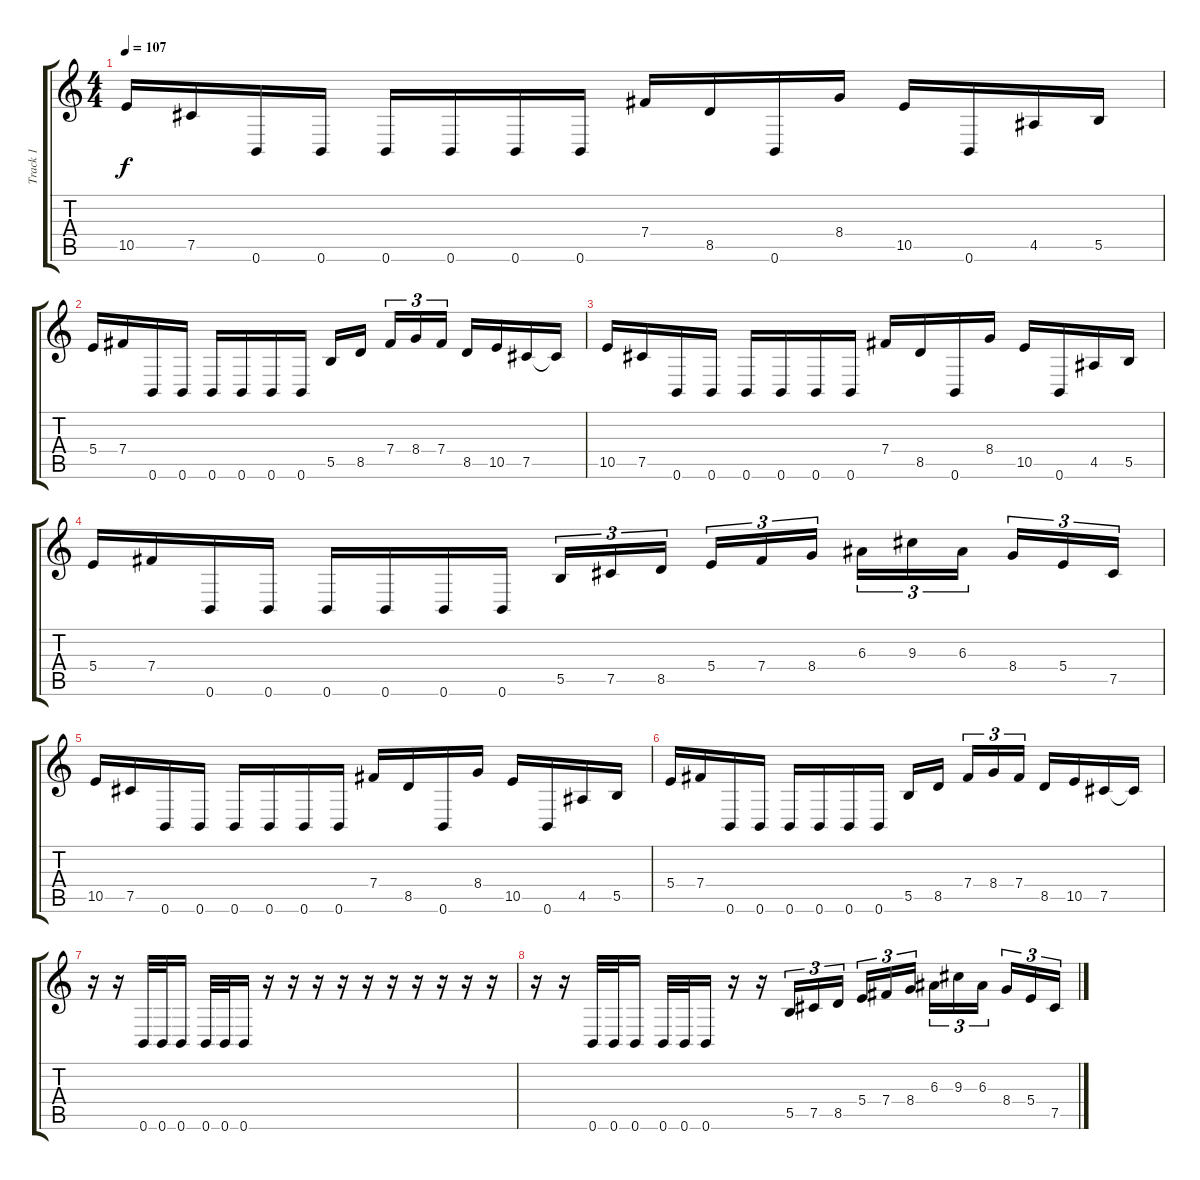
\track ("Track 1" "Track 1") {instrument distortionguitar}
\staff {score tabs}
\tuning (Db4 Ab3 E3 B2 Gb2 B1) {hide}
\ts (4 4)
\tempo 107
\clef g2
\ks c
10.5.16{dy f} 7.5.16 0.6.16 0.6.16 0.6.16 0.6.16 0.6.16 0.6.16 7.4.16 8.5.16 0.6.16 8.4.16 10.5.16 0.6.16 4.5.16 5.5.16 |
5.4.16 7.4.16 0.6.16 0.6.16 0.6.16 0.6.16 0.6.16 0.6.16 5.5.16 8.5.16{beam splitsecondary} 7.4.16{tu (3 2)} 8.4.16{tu (3 2)} 7.4.16{tu (3 2)} 8.5.16 10.5.16 7.5.16 7.5{t}.16 |
10.5.16 7.5.16 0.6.16 0.6.16 0.6.16 0.6.16 0.6.16 0.6.16 7.4.16 8.5.16 0.6.16 8.4.16 10.5.16 0.6.16 4.5.16 5.5.16 |
5.4.16 7.4.16 0.6.16 0.6.16 0.6.16 0.6.16 0.6.16 0.6.16 5.5.16{tu (3 2)} 7.5.16{tu (3 2)} 8.5.16{tu (3 2) beam splitsecondary} 5.4.16{tu (3 2)} 7.4.16{tu (3 2)} 8.4.16{tu (3 2)} 6.3.16{tu (3 2)} 9.3.16{tu (3 2)} 6.3.16{tu (3 2) beam splitsecondary} 8.4.16{tu (3 2)} 5.4.16{tu (3 2)} 7.5.16{tu (3 2)} |
10.5.16 7.5.16 0.6.16 0.6.16 0.6.16 0.6.16 0.6.16 0.6.16 7.4.16 8.5.16 0.6.16 8.4.16 10.5.16 0.6.16 4.5.16 5.5.16 |
5.4.16 7.4.16 0.6.16 0.6.16 0.6.16 0.6.16 0.6.16 0.6.16 5.5.16 8.5.16{beam splitsecondary} 7.4.16{tu (3 2)} 8.4.16{tu (3 2)} 7.4.16{tu (3 2)} 8.5.16 10.5.16 7.5.16 7.5{t}.16 |
r.16 r.16 0.6.32 0.6.32 0.6.16 0.6.32 0.6.32 0.6.16 r.16 r.16 r.16 r.16 r.16 r.16 r.16 r.16 r.16 r.16 |
r.16 r.16 0.6.32 0.6.32 0.6.16 0.6.32 0.6.32 0.6.16 r.16 r.16 5.5.16{tu (3 2)} 7.5.16{tu (3 2)} 8.5.16{tu (3 2) beam splitsecondary} 5.4.16{tu (3 2)} 7.4.16{tu (3 2)} 8.4.16{tu (3 2)} 6.3.16{tu (3 2)} 9.3.16{tu (3 2)} 6.3.16{tu (3 2) beam splitsecondary} 8.4.16{tu (3 2)} 5.4.16{tu (3 2)} 7.5.16{tu (3 2)}
